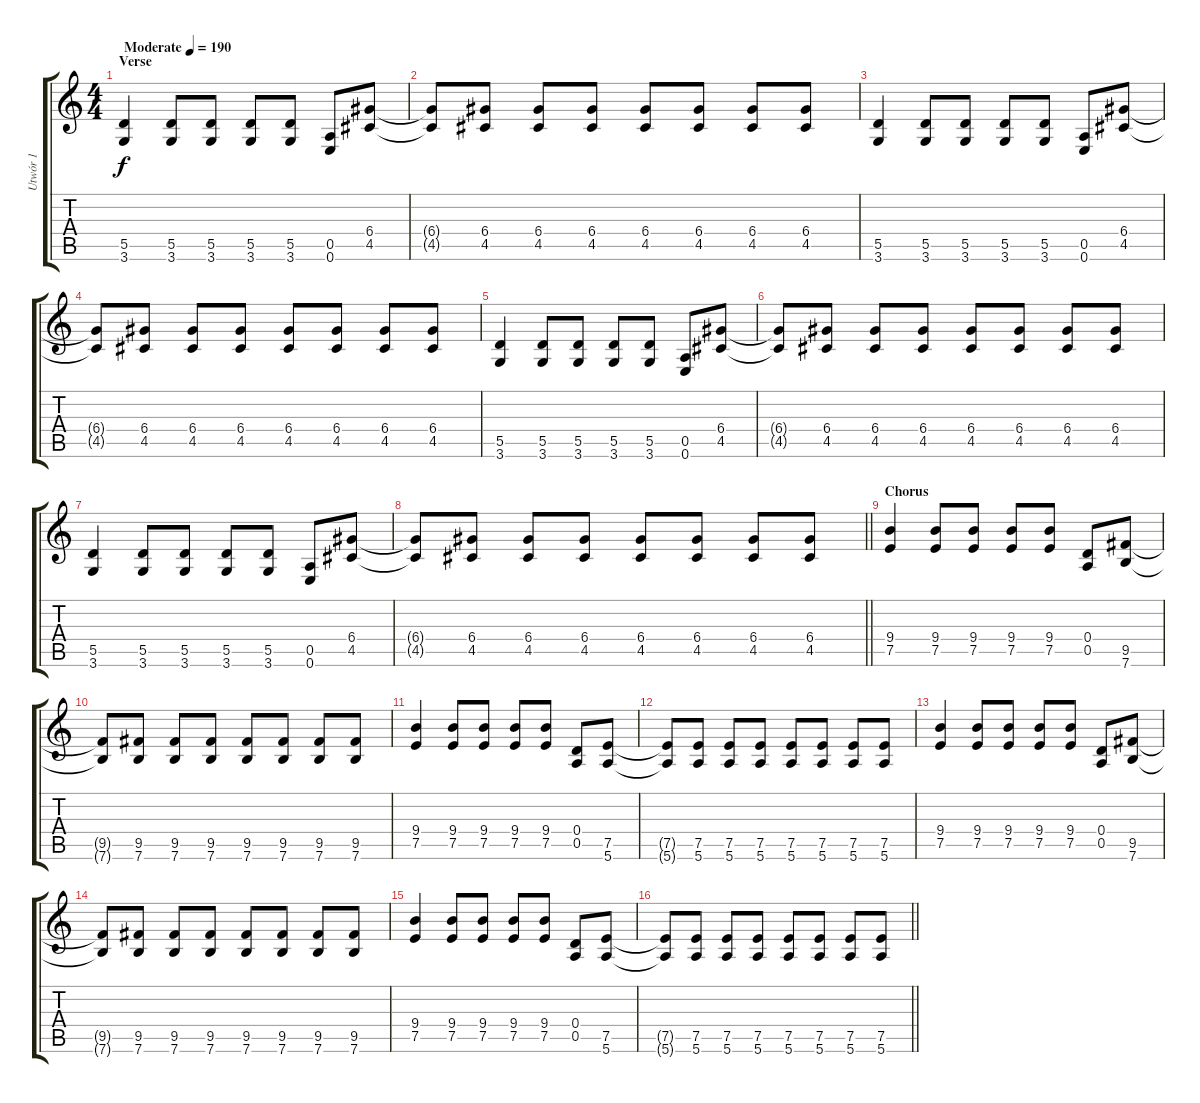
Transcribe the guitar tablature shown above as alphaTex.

\track ("Utwór 1" "Utwór 1") {instrument distortionguitar}
\staff {score tabs}
\tuning (E4 B3 G3 D3 A2 E2) {hide}
\ts (4 4)
\section ("" "Verse")
\tempo (190 "Moderate")
\clef g2
\ks c
(5.5 3.6).4{dy f instrument distortionguitar} (5.5 3.6).8 (5.5 3.6).8 (5.5 3.6).8 (5.5 3.6).8 (0.5 0.6).8 (6.4 4.5).8 |
(6.4{t} 4.5{t}).8 (6.4 4.5).8 (6.4 4.5).8 (6.4 4.5).8 (6.4 4.5).8 (6.4 4.5).8 (6.4 4.5).8 (6.4 4.5).8 |
(5.5 3.6).4 (5.5 3.6).8 (5.5 3.6).8 (5.5 3.6).8 (5.5 3.6).8 (0.5 0.6).8 (6.4 4.5).8 |
(6.4{t} 4.5{t}).8 (6.4 4.5).8 (6.4 4.5).8 (6.4 4.5).8 (6.4 4.5).8 (6.4 4.5).8 (6.4 4.5).8 (6.4 4.5).8 |
(5.5 3.6).4 (5.5 3.6).8 (5.5 3.6).8 (5.5 3.6).8 (5.5 3.6).8 (0.5 0.6).8 (6.4 4.5).8 |
(6.4{t} 4.5{t}).8 (6.4 4.5).8 (6.4 4.5).8 (6.4 4.5).8 (6.4 4.5).8 (6.4 4.5).8 (6.4 4.5).8 (6.4 4.5).8 |
(5.5 3.6).4 (5.5 3.6).8 (5.5 3.6).8 (5.5 3.6).8 (5.5 3.6).8 (0.5 0.6).8 (6.4 4.5).8 |
\barLineRight lightlight
(6.4{t} 4.5{t}).8 (6.4 4.5).8 (6.4 4.5).8 (6.4 4.5).8 (6.4 4.5).8 (6.4 4.5).8 (6.4 4.5).8 (6.4 4.5).8 |
\section ("" "Chorus")
(9.4 7.5).4 (9.4 7.5).8 (9.4 7.5).8 (9.4 7.5).8 (9.4 7.5).8 (0.4 0.5).8 (9.5 7.6).8 |
(9.5{t} 7.6{t}).8 (9.5 7.6).8 (9.5 7.6).8 (9.5 7.6).8 (9.5 7.6).8 (9.5 7.6).8 (9.5 7.6).8 (9.5 7.6).8 |
(9.4 7.5).4 (9.4 7.5).8 (9.4 7.5).8 (9.4 7.5).8 (9.4 7.5).8 (0.4 0.5).8 (7.5 5.6).8 |
(7.5{t} 5.6{t}).8 (7.5 5.6).8 (7.5 5.6).8 (7.5 5.6).8 (7.5 5.6).8 (7.5 5.6).8 (7.5 5.6).8 (7.5 5.6).8 |
(9.4 7.5).4 (9.4 7.5).8 (9.4 7.5).8 (9.4 7.5).8 (9.4 7.5).8 (0.4 0.5).8 (9.5 7.6).8 |
(9.5{t} 7.6{t}).8 (9.5 7.6).8 (9.5 7.6).8 (9.5 7.6).8 (9.5 7.6).8 (9.5 7.6).8 (9.5 7.6).8 (9.5 7.6).8 |
(9.4 7.5).4 (9.4 7.5).8 (9.4 7.5).8 (9.4 7.5).8 (9.4 7.5).8 (0.4 0.5).8 (7.5 5.6).8 |
\barLineRight lightlight
(7.5{t} 5.6{t}).8 (7.5 5.6).8 (7.5 5.6).8 (7.5 5.6).8 (7.5 5.6).8 (7.5 5.6).8 (7.5 5.6).8 (7.5 5.6).8
